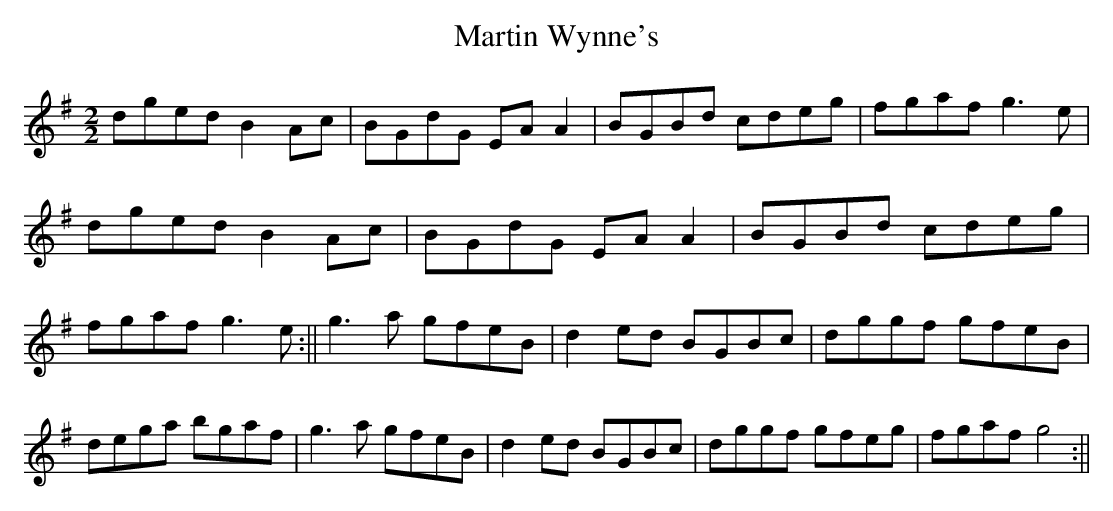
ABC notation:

X:1
T:Martin Wynne's
M:2/2
L:1/8
K:G
dged B2Ac|BGdG EAA2|BGBd cdeg|fgaf g3e|\
dged B2Ac|BGdG EAA2|BGBd cdeg|fgaf g3e:||\
g3a gfeB|d2ed BGBc|dggf gfeB|dega bgaf|\
g3a gfeB|d2 ed BGBc|dggf gfeg|fgaf g4:||
